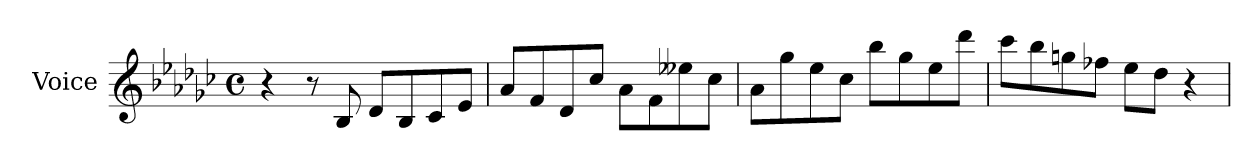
**kern
*part1
*staff1
*I"Voice
*I'Voice
*clefG2
*k[b-e-a-d-g-c-]
*M4/4
*met(c)
=1
4r
8r
8B-/
8d-/L
8B-/
8c-/
8e-/J
=2
8a-/L
8f/
8d-/
8cc-/J
8a-\L
8f\
8ee--X\
8cc-\J
=3
8a-\L
8gg-\
8ee-\
8cc-\J
8bb-\L
8gg-\
8ee-\
8ddd-\J
=4
8ccc-\L
8bb-\
8ggn\
8ff-X\J
8ee-\L
8dd-\J
4r
=
*-
